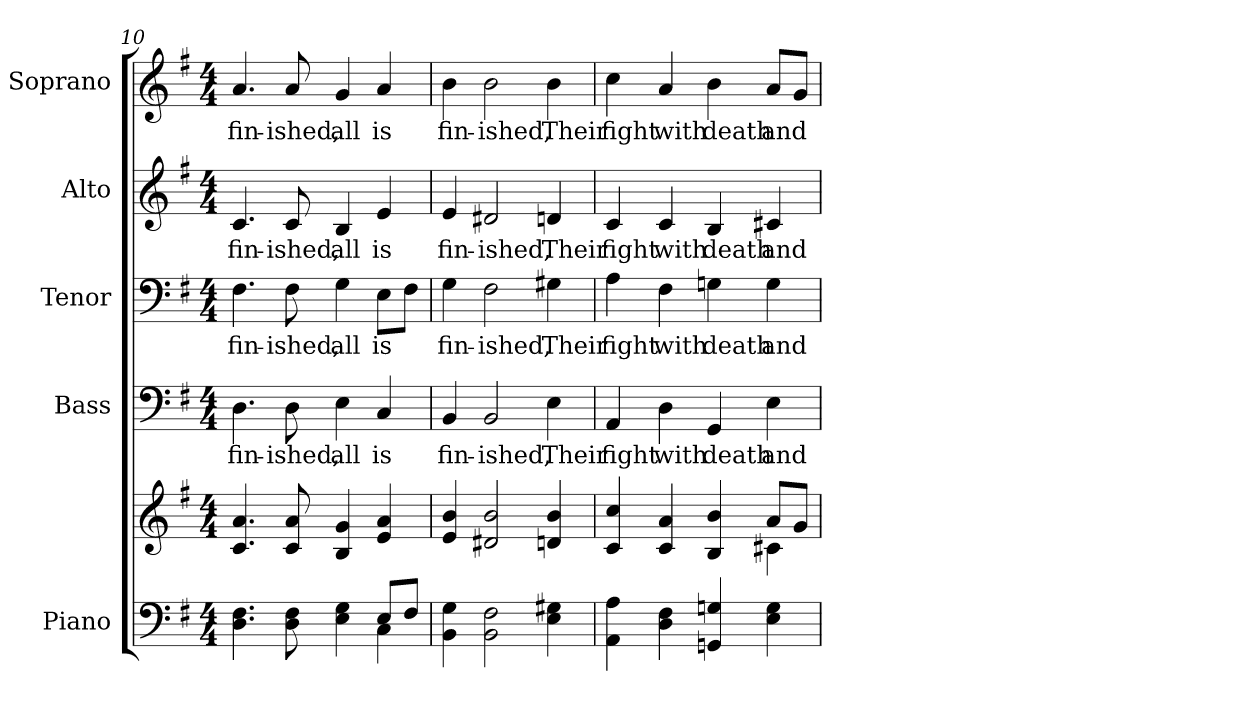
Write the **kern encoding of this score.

**kern	**kern	**kern	**text	**kern	**text	**kern	**text	**kern	**text
*part5	*part5	*part4	*part4	*part3	*part3	*part2	*part2	*part1	*part1
*staff6	*staff5	*staff4	*staff4	*staff3	*staff3	*staff2	*staff2	*staff1	*staff1
*I"Piano	*	*I"Bass	*	*I"Tenor	*	*I"Alto	*	*I"Soprano	*
*I'Pno.	*	*I'B.	*	*I'T.	*	*I'A.	*	*I'S.	*
!!LO:PB:g=z
*clefF4	*clefG2	*clefF4	*	*clefF4	*	*clefG2	*	*clefG2	*
*k[f#]	*k[f#]	*k[f#]	*	*k[f#]	*	*k[f#]	*	*k[f#]	*
*G:	*G:	*G:	*	*G:	*	*G:	*	*G:	*
*M4/4	*M4/4	*M4/4	*	*M4/4	*	*M4/4	*	*M4/4	*
=10	=10	=10	=10	=10	=10	=10	=10	=10	=10
*^	*	*	*	*	*	*	*	*	*
!	!	!	!	!LO:LY:b:color=#000000	!	!	!	!	!	!
!	!	!	!	!	!	!LO:LY:b:color=#000000	!	!	!	!
!	!	!	!	!	!	!	!	!LO:LY:b:color=#000000	!	!
!	!	!	!	!	!	!	!	!	!	!LO:LY:b:color=#000000
4.Di\ 4.F#i	2ryy	4.ci/ 4.ai	4.Di\	fin-	4.F#i\	fin-	4.ci/	fin-	4.ai/	fin-
!	!	!	!	!LO:LY:b:color=#000000	!	!	!	!	!	!
!	!	!	!	!	!	!LO:LY:b:color=#000000	!	!	!	!
!	!	!	!	!	!	!	!	!LO:LY:b:color=#000000	!	!
!	!	!	!	!	!	!	!	!	!	!LO:LY:b:color=#000000
8Di\ 8F#i	.	8ci/ 8ai	8Di\	-ished,	8F#i\	-ished,	8ci/	-ished,	8ai/	-ished,
!	!	!	!	!LO:LY:b:color=#000000	!	!	!	!	!	!
!	!	!	!	!	!	!LO:LY:b:color=#000000	!	!	!	!
!	!	!	!	!	!	!	!	!LO:LY:b:color=#000000	!	!
!	!	!	!	!	!	!	!	!	!	!LO:LY:b:color=#000000
4Ei\ 4Gi	4ryy	4Bi/ 4gi	4Ei\	all	4Gi\	all	4Bi/	all	4gi/	all
!	!	!	!	!LO:LY:b:color=#000000	!	!	!	!	!	!
!	!	!	!	!	!	!LO:LY:b:color=#000000	!	!	!	!
!	!	!	!	!	!	!	!	!LO:LY:b:color=#000000	!	!
!	!	!	!	!	!	!	!	!	!	!LO:LY:b:color=#000000
8Ei/L	4Ci\	4ei/ 4ai	4Ci/	is	8Ei\L	is	4ei/	is	4ai/	is
8F#i/J	.	.	.	.	8F#i\J	.	.	.	.	.
*v	*v	*	*	*	*	*	*	*	*	*
=11	=11	=11	=11	=11	=11	=11	=11	=11	=11
!	!	!	!LO:LY:b:color=#000000	!	!	!	!	!	!
!	!	!	!	!	!LO:LY:b:color=#000000	!	!	!	!
!	!	!	!	!	!	!	!LO:LY:b:color=#000000	!	!
!	!	!	!	!	!	!	!	!	!LO:LY:b:color=#000000
4BBi\ 4Gi	4ei/ 4bi	4BBi/	fin-	4Gi\	fin-	4ei/	fin-	4bi\	fin-
!	!	!	!LO:LY:b:color=#000000	!	!	!	!	!	!
!	!	!	!	!	!LO:LY:b:color=#000000	!	!	!	!
!	!	!	!	!	!	!	!LO:LY:b:color=#000000	!	!
!	!	!	!	!	!	!	!	!	!LO:LY:b:color=#000000
2BBi\ 2F#i	2d#Xi/ 2bi	2BBi/	-ished,	2F#i\	-ished,	2d#Xi/	-ished,	2bi\	-ished,
!	!	!	!LO:LY:b:color=#000000	!	!	!	!	!	!
!	!	!	!	!	!LO:LY:b:color=#000000	!	!	!	!
!	!	!	!	!	!	!	!LO:LY:b:color=#000000	!	!
!	!	!	!	!	!	!	!	!	!LO:LY:b:color=#000000
4Ei\ 4G#Xi	4dni/ 4bi	4Ei\	Their	4G#Xi\	Their	4dni/	Their	4bi\	Their
!!LO:PB:g=z
=12	=12	=12	=12	=12	=12	=12	=12	=12	=12
*	*^	*	*	*	*	*	*	*	*
!	!	!	!	!LO:LY:b:color=#000000	!	!	!	!	!	!
!	!	!	!	!	!	!LO:LY:b:color=#000000	!	!	!	!
!	!	!	!	!	!	!	!	!LO:LY:b:color=#000000	!	!
!	!	!	!	!	!	!	!	!	!	!LO:LY:b:color=#000000
4AAi\ 4Ai	4ci/ 4cci	2ryy	4AAi/	fight	4Ai\	fight	4ci/	fight	4cci\	fight
!	!	!	!	!LO:LY:b:color=#000000	!	!	!	!	!	!
!	!	!	!	!	!	!LO:LY:b:color=#000000	!	!	!	!
!	!	!	!	!	!	!	!	!LO:LY:b:color=#000000	!	!
!	!	!	!	!	!	!	!	!	!	!LO:LY:b:color=#000000
4Di\ 4F#i	4ci/ 4ai	.	4Di\	with	4F#i\	with	4ci/	with	4ai/	with
!	!	!	!	!LO:LY:b:color=#000000	!	!	!	!	!	!
!	!	!	!	!	!	!LO:LY:b:color=#000000	!	!	!	!
!	!	!	!	!	!	!	!	!LO:LY:b:color=#000000	!	!
!	!	!	!	!	!	!	!	!	!	!LO:LY:b:color=#000000
4GGni/ 4Gni	4Bi/ 4bi	4ryy	4GGi/	death	4Gni\	death	4Bi/	death	4bi\	death
!	!	!	!	!LO:LY:b:color=#000000	!	!	!	!	!	!
!	!	!	!	!	!	!LO:LY:b:color=#000000	!	!	!	!
!	!	!	!	!	!	!	!	!LO:LY:b:color=#000000	!	!
!	!	!	!	!	!	!	!	!	!	!LO:LY:b:color=#000000
4Ei\ 4Gi	8ai/L	4c#Xi\	4Ei\	and	4Gi\	and	4c#Xi/	and	8ai/L	and
.	8gi/J	.	.	.	.	.	.	.	8gi/J	.
*	*v	*v	*	*	*	*	*	*	*	*
=	=	=	=	=	=	=	=	=	=
*-	*-	*-	*-	*-	*-	*-	*-	*-	*-
